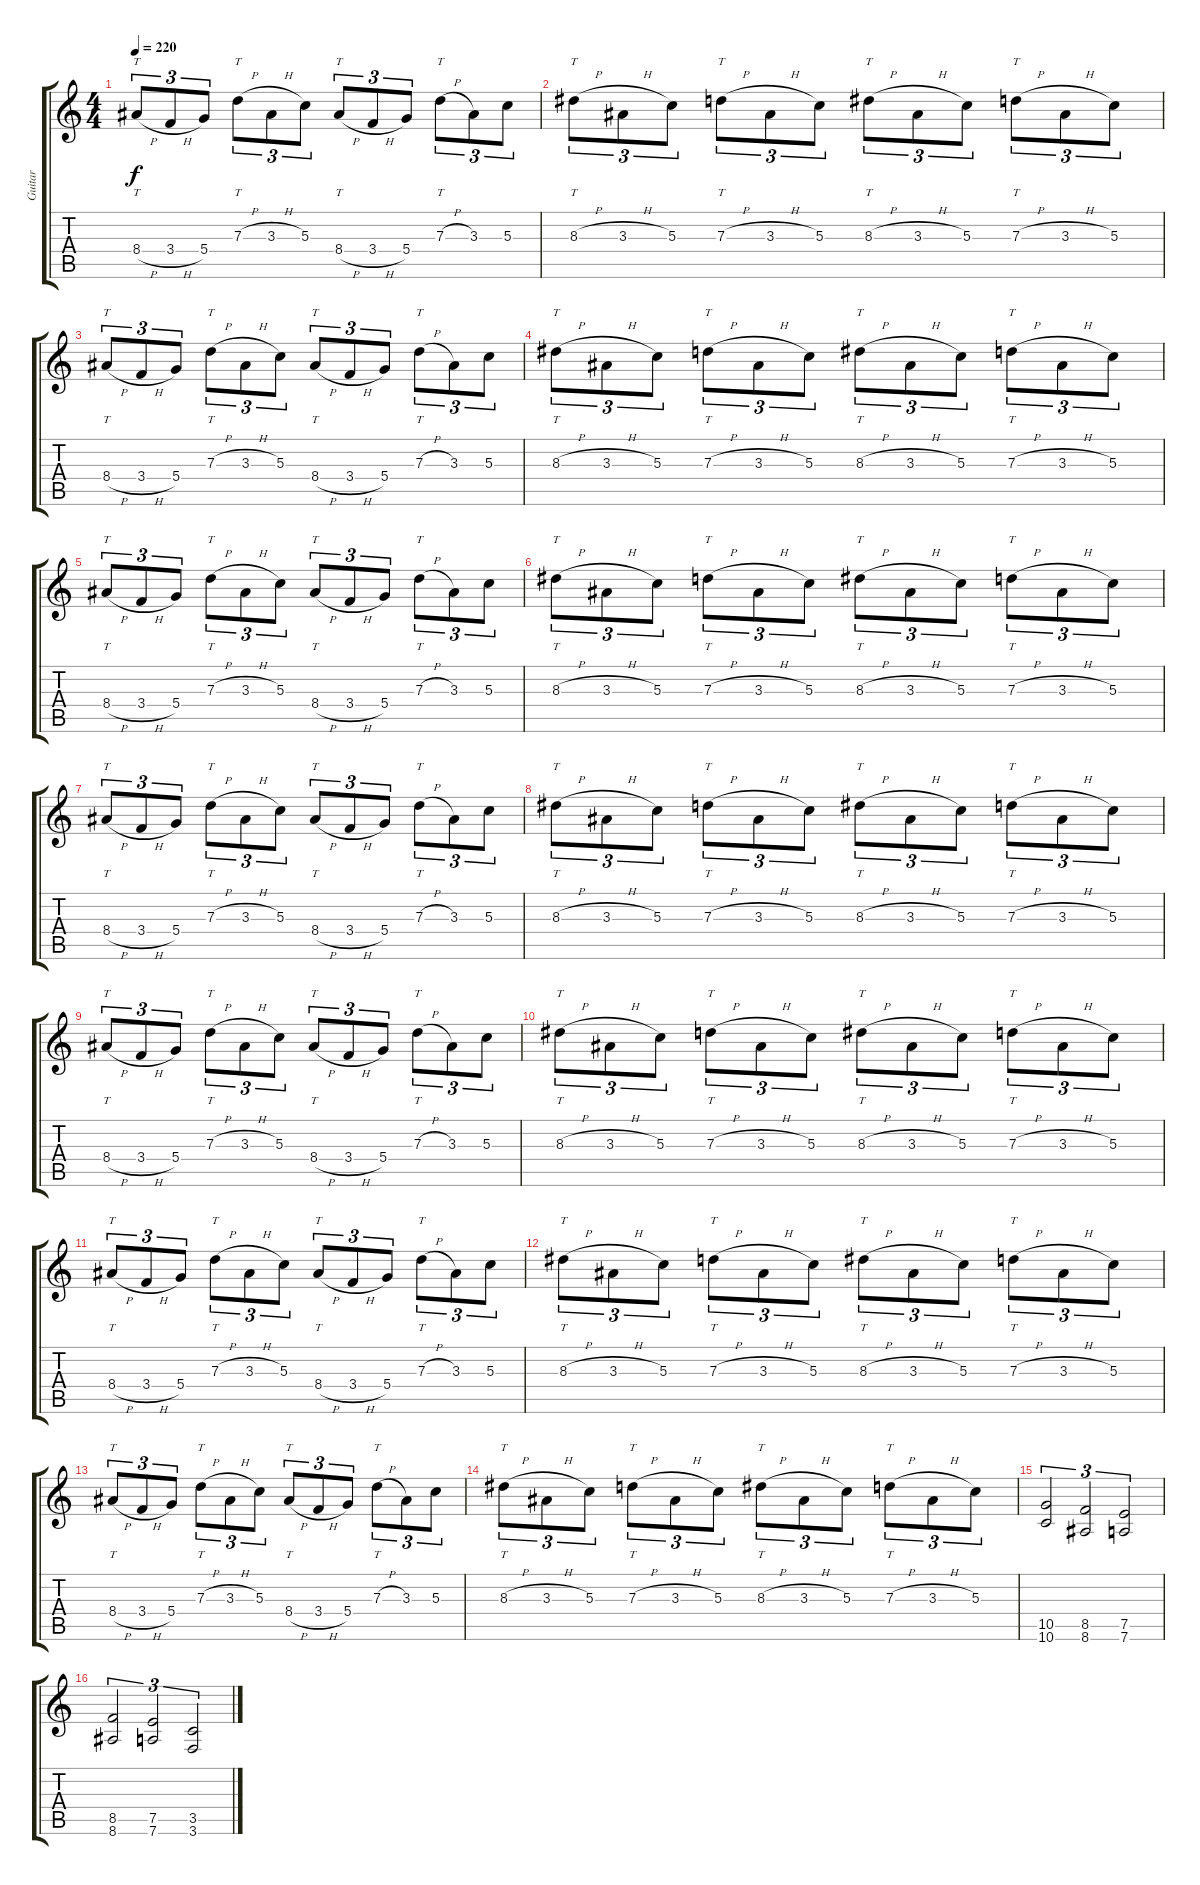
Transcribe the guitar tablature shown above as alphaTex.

\track ("Guitar" "Guitar") {instrument distortionguitar}
\staff {score tabs}
\tuning (E4 B3 G3 D3 A2 D2) {hide}
\ts (4 4)
\tempo 220
\clef g2
\ks c
8.4{h}.8{tt tu (3 2) dy f} 3.4{h}.8{tu (3 2)} 5.4.8{tu (3 2)} 7.3{h}.8{tt tu (3 2)} 3.3{h}.8{tu (3 2)} 5.3.8{tu (3 2)} 8.4{h}.8{tt tu (3 2)} 3.4{h}.8{tu (3 2)} 5.4.8{tu (3 2)} 7.3{h}.8{tt tu (3 2)} 3.3.8{tu (3 2)} 5.3.8{tu (3 2)} |
8.3{h}.8{tt tu (3 2)} 3.3{h}.8{tu (3 2)} 5.3.8{tu (3 2)} 7.3{h}.8{tt tu (3 2)} 3.3{h}.8{tu (3 2)} 5.3.8{tu (3 2)} 8.3{h}.8{tt tu (3 2)} 3.3{h}.8{tu (3 2)} 5.3.8{tu (3 2)} 7.3{h}.8{tt tu (3 2)} 3.3{h}.8{tu (3 2)} 5.3.8{tu (3 2)} |
8.4{h}.8{tt tu (3 2)} 3.4{h}.8{tu (3 2)} 5.4.8{tu (3 2)} 7.3{h}.8{tt tu (3 2)} 3.3{h}.8{tu (3 2)} 5.3.8{tu (3 2)} 8.4{h}.8{tt tu (3 2)} 3.4{h}.8{tu (3 2)} 5.4.8{tu (3 2)} 7.3{h}.8{tt tu (3 2)} 3.3.8{tu (3 2)} 5.3.8{tu (3 2)} |
8.3{h}.8{tt tu (3 2)} 3.3{h}.8{tu (3 2)} 5.3.8{tu (3 2)} 7.3{h}.8{tt tu (3 2)} 3.3{h}.8{tu (3 2)} 5.3.8{tu (3 2)} 8.3{h}.8{tt tu (3 2)} 3.3{h}.8{tu (3 2)} 5.3.8{tu (3 2)} 7.3{h}.8{tt tu (3 2)} 3.3{h}.8{tu (3 2)} 5.3.8{tu (3 2)} |
8.4{h}.8{tt tu (3 2)} 3.4{h}.8{tu (3 2)} 5.4.8{tu (3 2)} 7.3{h}.8{tt tu (3 2)} 3.3{h}.8{tu (3 2)} 5.3.8{tu (3 2)} 8.4{h}.8{tt tu (3 2)} 3.4{h}.8{tu (3 2)} 5.4.8{tu (3 2)} 7.3{h}.8{tt tu (3 2)} 3.3.8{tu (3 2)} 5.3.8{tu (3 2)} |
8.3{h}.8{tt tu (3 2)} 3.3{h}.8{tu (3 2)} 5.3.8{tu (3 2)} 7.3{h}.8{tt tu (3 2)} 3.3{h}.8{tu (3 2)} 5.3.8{tu (3 2)} 8.3{h}.8{tt tu (3 2)} 3.3{h}.8{tu (3 2)} 5.3.8{tu (3 2)} 7.3{h}.8{tt tu (3 2)} 3.3{h}.8{tu (3 2)} 5.3.8{tu (3 2)} |
8.4{h}.8{tt tu (3 2)} 3.4{h}.8{tu (3 2)} 5.4.8{tu (3 2)} 7.3{h}.8{tt tu (3 2)} 3.3{h}.8{tu (3 2)} 5.3.8{tu (3 2)} 8.4{h}.8{tt tu (3 2)} 3.4{h}.8{tu (3 2)} 5.4.8{tu (3 2)} 7.3{h}.8{tt tu (3 2)} 3.3.8{tu (3 2)} 5.3.8{tu (3 2)} |
8.3{h}.8{tt tu (3 2)} 3.3{h}.8{tu (3 2)} 5.3.8{tu (3 2)} 7.3{h}.8{tt tu (3 2)} 3.3{h}.8{tu (3 2)} 5.3.8{tu (3 2)} 8.3{h}.8{tt tu (3 2)} 3.3{h}.8{tu (3 2)} 5.3.8{tu (3 2)} 7.3{h}.8{tt tu (3 2)} 3.3{h}.8{tu (3 2)} 5.3.8{tu (3 2)} |
8.4{h}.8{tt tu (3 2)} 3.4{h}.8{tu (3 2)} 5.4.8{tu (3 2)} 7.3{h}.8{tt tu (3 2)} 3.3{h}.8{tu (3 2)} 5.3.8{tu (3 2)} 8.4{h}.8{tt tu (3 2)} 3.4{h}.8{tu (3 2)} 5.4.8{tu (3 2)} 7.3{h}.8{tt tu (3 2)} 3.3.8{tu (3 2)} 5.3.8{tu (3 2)} |
8.3{h}.8{tt tu (3 2)} 3.3{h}.8{tu (3 2)} 5.3.8{tu (3 2)} 7.3{h}.8{tt tu (3 2)} 3.3{h}.8{tu (3 2)} 5.3.8{tu (3 2)} 8.3{h}.8{tt tu (3 2)} 3.3{h}.8{tu (3 2)} 5.3.8{tu (3 2)} 7.3{h}.8{tt tu (3 2)} 3.3{h}.8{tu (3 2)} 5.3.8{tu (3 2)} |
8.4{h}.8{tt tu (3 2)} 3.4{h}.8{tu (3 2)} 5.4.8{tu (3 2)} 7.3{h}.8{tt tu (3 2)} 3.3{h}.8{tu (3 2)} 5.3.8{tu (3 2)} 8.4{h}.8{tt tu (3 2)} 3.4{h}.8{tu (3 2)} 5.4.8{tu (3 2)} 7.3{h}.8{tt tu (3 2)} 3.3.8{tu (3 2)} 5.3.8{tu (3 2)} |
8.3{h}.8{tt tu (3 2)} 3.3{h}.8{tu (3 2)} 5.3.8{tu (3 2)} 7.3{h}.8{tt tu (3 2)} 3.3{h}.8{tu (3 2)} 5.3.8{tu (3 2)} 8.3{h}.8{tt tu (3 2)} 3.3{h}.8{tu (3 2)} 5.3.8{tu (3 2)} 7.3{h}.8{tt tu (3 2)} 3.3{h}.8{tu (3 2)} 5.3.8{tu (3 2)} |
8.4{h}.8{tt tu (3 2)} 3.4{h}.8{tu (3 2)} 5.4.8{tu (3 2)} 7.3{h}.8{tt tu (3 2)} 3.3{h}.8{tu (3 2)} 5.3.8{tu (3 2)} 8.4{h}.8{tt tu (3 2)} 3.4{h}.8{tu (3 2)} 5.4.8{tu (3 2)} 7.3{h}.8{tt tu (3 2)} 3.3.8{tu (3 2)} 5.3.8{tu (3 2)} |
8.3{h}.8{tt tu (3 2)} 3.3{h}.8{tu (3 2)} 5.3.8{tu (3 2)} 7.3{h}.8{tt tu (3 2)} 3.3{h}.8{tu (3 2)} 5.3.8{tu (3 2)} 8.3{h}.8{tt tu (3 2)} 3.3{h}.8{tu (3 2)} 5.3.8{tu (3 2)} 7.3{h}.8{tt tu (3 2)} 3.3{h}.8{tu (3 2)} 5.3.8{tu (3 2)} |
(10.5 10.6).2{tu (3 2)} (8.5 8.6).2{tu (3 2)} (7.5 7.6).2{tu (3 2)} |
(8.5 8.6).2{tu (3 2)} (7.5 7.6).2{tu (3 2)} (3.5 3.6).2{tu (3 2)}
